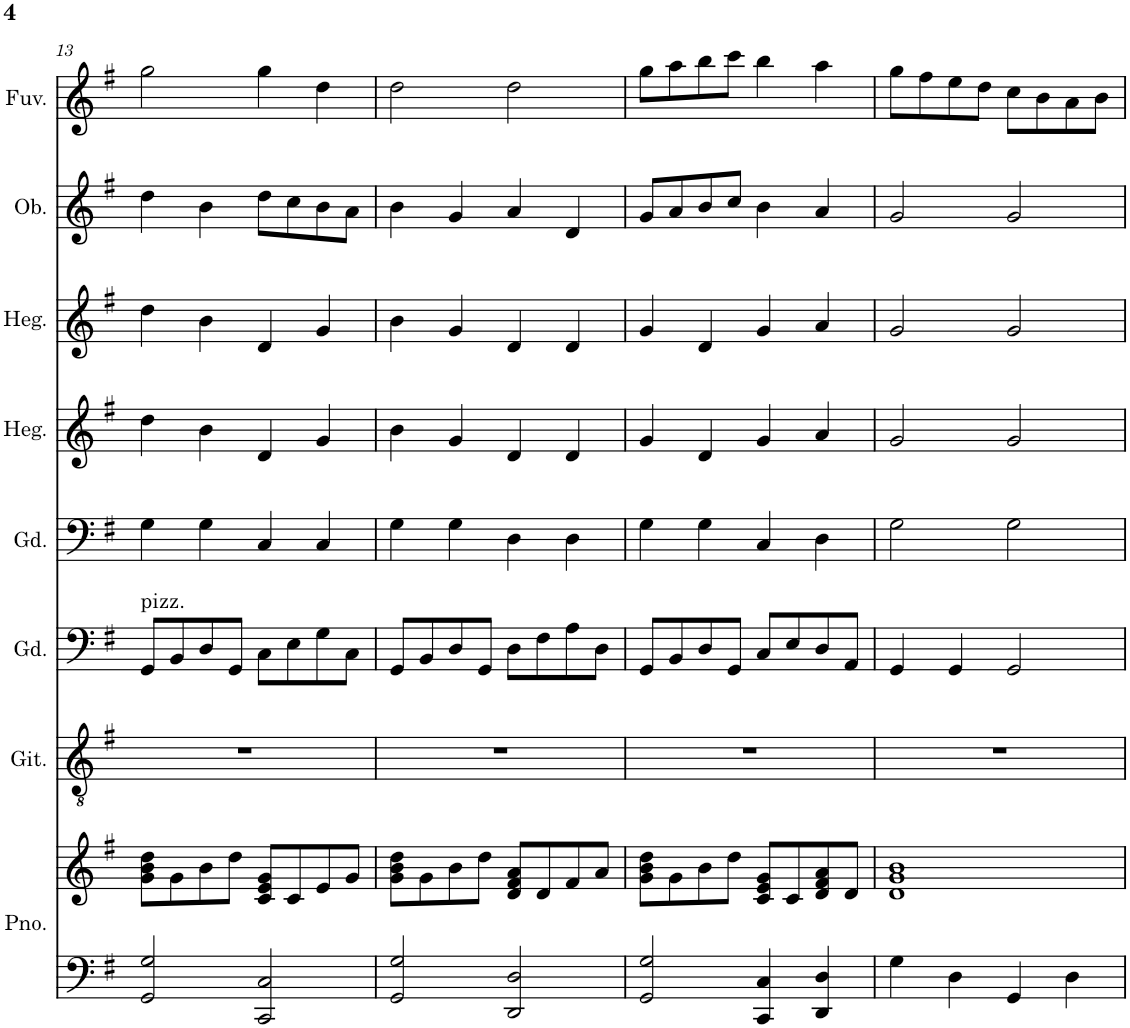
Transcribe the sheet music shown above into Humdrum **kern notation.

**kern	**kern	**kern	**kern	**kern	**kern	**kern	**kern	**kern
*part8	*part8	*part7	*part6	*part5	*part4	*part3	*part2	*part1
*staff9	*staff8	*staff7	*staff6	*staff5	*staff4	*staff3	*staff2	*staff1
*I"Piano	*	*I"Klasszikus gitár	*I"Gordonka	*I"Gordonka	*I"Hegedű	*I"Hegedű	*I"Oboa	*I"Fuvola
*I'Pno.	*	*I'Git.	*I'Gd.	*I'Gd.	*I'Heg.	*I'Heg.	*I'Ob.	*I'Fuv.
!!LO:PB:g=z
*clefF4	*clefG2	*clefGv2	*clefF4	*clefF4	*clefG2	*clefG2	*clefG2	*clefG2
*k[f#]	*k[f#]	*k[f#]	*k[f#]	*k[f#]	*k[f#]	*k[f#]	*k[f#]	*k[f#]
*M4/4	*M4/4	*M4/4	*M4/4	*M4/4	*M4/4	*M4/4	*M4/4	*M4/4
=13	=13	=13	=13	=13	=13	=13	=13	=13
!	!	!	!LO:TX:a:t=pizz.	!	!	!	!	!
2GG/ 2G/	8g\ 8b\ 8dd\L	1r	8GG/L	4G\	4dd\	4dd\	4dd\	2gg\
.	8g\	.	8BB/	.	.	.	.	.
.	8b\	.	8D/	4G\	4b\	4b\	4b\	.
.	8dd\J	.	8GG/J	.	.	.	.	.
2CC/ 2C/	8c/ 8e/ 8g/L	.	8C\L	4C/	4d/	4d/	8dd\L	4gg\
.	8c/	.	8E\	.	.	.	8cc\	.
.	8e/	.	8G\	4C/	4g/	4g/	8b\	4dd\
.	8g/J	.	8C\J	.	.	.	8a\J	.
=14	=14	=14	=14	=14	=14	=14	=14	=14
2GG/ 2G/	8g\ 8b\ 8dd\L	1r	8GG/L	4G\	4b\	4b\	4b\	2dd\
.	8g\	.	8BB/	.	.	.	.	.
.	8b\	.	8D/	4G\	4g/	4g/	4g/	.
.	8dd\J	.	8GG/J	.	.	.	.	.
2DD/ 2D/	8d/ 8f#/ 8a/L	.	8D\L	4D\	4d/	4d/	4a/	2dd\
.	8d/	.	8F#\	.	.	.	.	.
.	8f#/	.	8A\	4D\	4d/	4d/	4d/	.
.	8a/J	.	8D\J	.	.	.	.	.
=15	=15	=15	=15	=15	=15	=15	=15	=15
2GG/ 2G/	8g\ 8b\ 8dd\L	1r	8GG/L	4G\	4g/	4g/	8g/L	8gg\L
.	8g\	.	8BB/	.	.	.	8a/	8aa\
.	8b\	.	8D/	4G\	4d/	4d/	8b/	8bb\
.	8dd\J	.	8GG/J	.	.	.	8cc/J	8ccc\J
4CC/ 4C/	8c/ 8e/ 8g/L	.	8C/L	4C/	4g/	4g/	4b\	4bb\
.	8c/	.	8E/	.	.	.	.	.
4DD/ 4D/	8d/ 8f#/ 8a/	.	8D/	4D\	4a/	4a/	4a/	4aa\
.	8d/J	.	8AA/J	.	.	.	.	.
=16	=16	=16	=16	=16	=16	=16	=16	=16
4G\	1d 1g 1b	1r	4GG/	2G\	2g/	2g/	2g/	8gg\L
.	.	.	.	.	.	.	.	8ff#\
4D\	.	.	4GG/	.	.	.	.	8ee\
.	.	.	.	.	.	.	.	8dd\J
4GG/	.	.	2GG/	2G\	2g/	2g/	2g/	8cc\L
.	.	.	.	.	.	.	.	8b\
4D\	.	.	.	.	.	.	.	8a\
.	.	.	.	.	.	.	.	8b\J
=	=	=	=	=	=	=	=	=
*-	*-	*-	*-	*-	*-	*-	*-	*-
